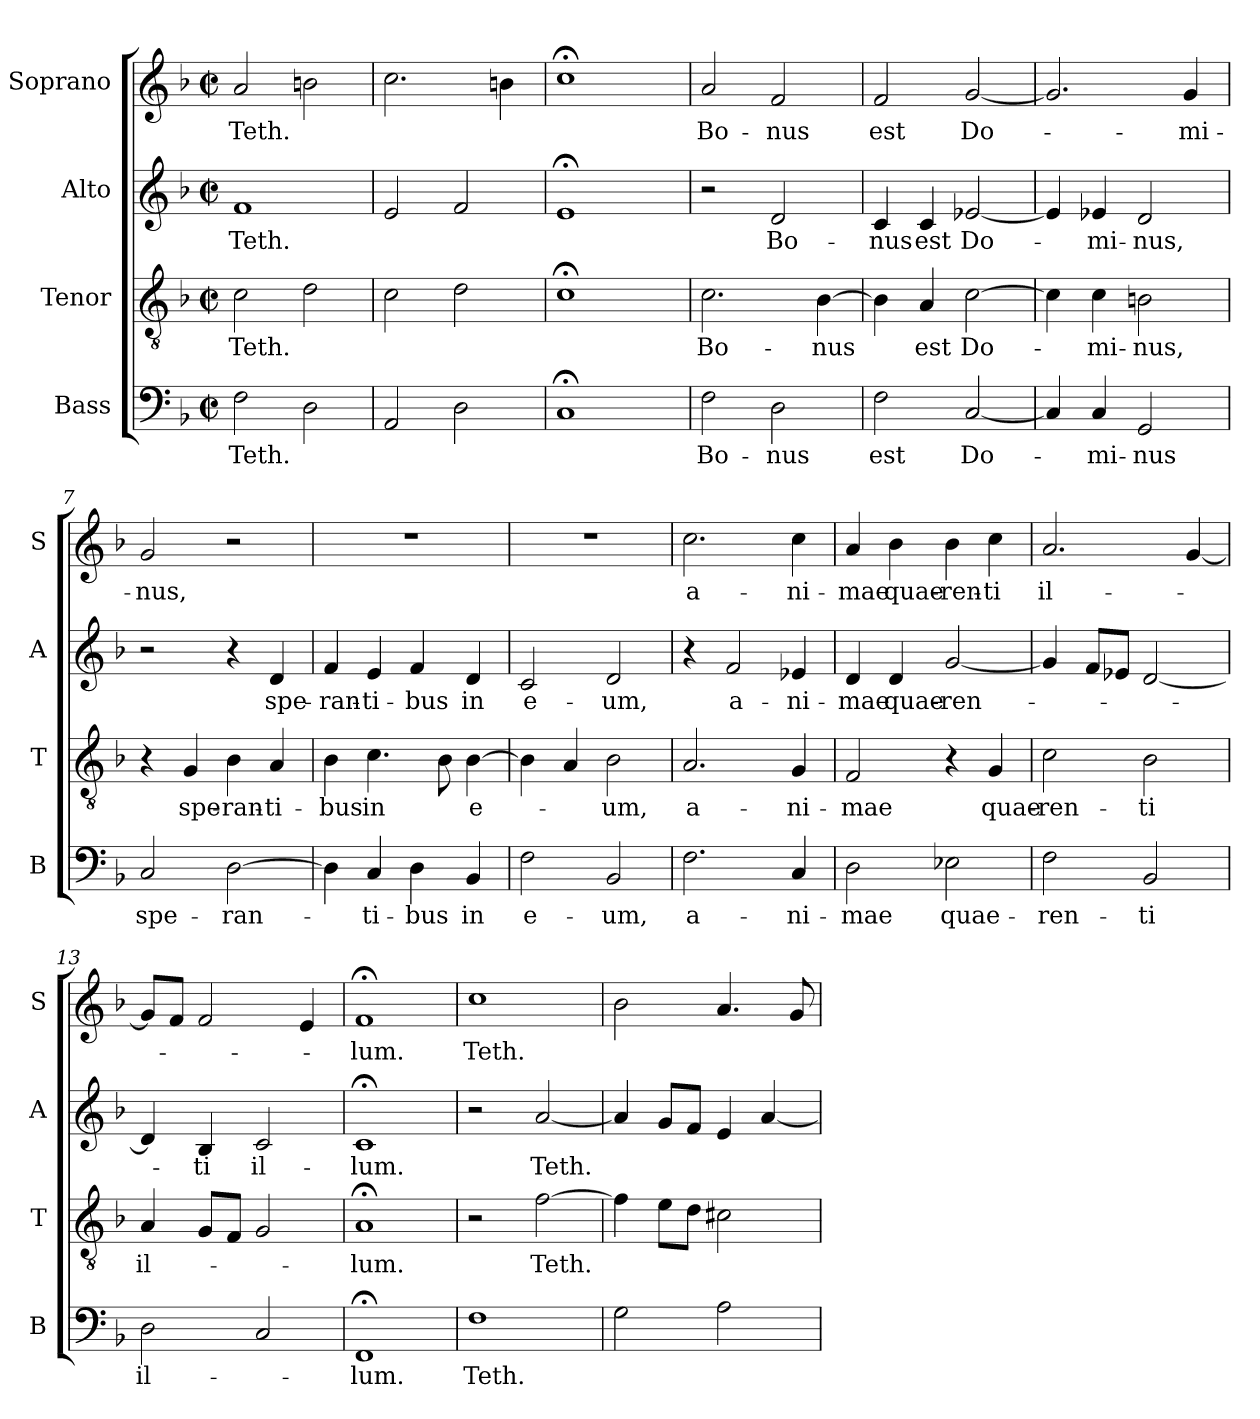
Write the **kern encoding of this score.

**kern	**text	**kern	**text	**kern	**text	**kern	**text
*part4	*part4	*part3	*part3	*part2	*part2	*part1	*part1
*staff4	*staff4	*staff3	*staff3	*staff2	*staff2	*staff1	*staff1
*I"Bass	*	*I"Tenor	*	*I"Alto	*	*I"Soprano	*
*I'B	*	*I'T	*	*I'A	*	*I'S	*
*clefF4	*	*clefGv2	*	*clefG2	*	*clefG2	*
*k[b-]	*	*k[b-]	*	*k[b-]	*	*k[b-]	*
*F:	*	*F:	*	*F:	*	*F:	*
*M2/2	*	*M2/2	*	*M2/2	*	*M2/2	*
*met(c|)	*	*met(c|)	*	*met(c|)	*	*met(c|)	*
=1	=1	=1	=1	=1	=1	=1	=1
!	!LO:LY:b	!	!LO:LY:b	!	!LO:LY:b	!	!LO:LY:b
2F\	Teth.	2c\	Teth.	1f	Teth.	2a/	Teth.
2D\	.	2d\	.	.	.	2bn\	.
=2	=2	=2	=2	=2	=2	=2	=2
2AA/	.	2c\	.	2e/	.	2.cc\	.
2D\	.	2d\	.	2f/	.	.	.
.	.	.	.	.	.	4bn\	.
=3	=3	=3	=3	=3	=3	=3	=3
1C;<	.	1c;<	.	1e;<	.	1cc;<	.
=4	=4	=4	=4	=4	=4	=4	=4
!	!LO:LY:b	!	!LO:LY:b	!	!	!	!LO:LY:b
2F\	Bo-	2.c\	Bo-	2r	.	2a/	Bo-
!	!LO:LY:b	!	!	!	!LO:LY:b	!	!LO:LY:b
2D\	-nus	.	.	2d/	Bo-	2f/	-nus
!	!	!	!LO:LY:b	!	!	!	!
.	.	[4B-\	-nus	.	.	.	.
=5	=5	=5	=5	=5	=5	=5	=5
!	!LO:LY:b	!	!	!	!LO:LY:b	!	!LO:LY:b
2F\	est	4B-\]	.	4c/	-nus	2f/	est
!	!	!	!LO:LY:b	!	!LO:LY:b	!	!
.	.	4A/	est	4c/	est	.	.
!	!LO:LY:b	!	!LO:LY:b	!	!LO:LY:b	!	!LO:LY:b
[2C/	Do-	[2c\	Do-	[2e-X/	Do-	[2g/	Do-
!!LO:LB:g=z
=6	=6	=6	=6	=6	=6	=6	=6
4C/]	.	4c\]	.	4e-/]	.	2.g/]	.
!	!LO:LY:b	!	!LO:LY:b	!	!LO:LY:b	!	!
4C/	-mi-	4c\	-mi-	4e-X/	-mi-	.	.
!	!LO:LY:b	!	!LO:LY:b	!	!LO:LY:b	!	!
2GG/	-nus	2Bn\	-nus,	2d/	-nus,	.	.
!	!	!	!	!	!	!	!LO:LY:b
.	.	.	.	.	.	4g/	-mi-
=7	=7	=7	=7	=7	=7	=7	=7
!	!LO:LY:b	!	!	!	!	!	!LO:LY:b
2C/	spe-	4r	.	2r	.	2g/	-nus,
!	!	!	!LO:LY:b	!	!	!	!
.	.	4G/	spe-	.	.	.	.
!	!LO:LY:b	!	!LO:LY:b	!	!	!	!
[2D\	-ran-	4B-\	-ran-	4r	.	2r	.
!	!	!	!LO:LY:b	!	!LO:LY:b	!	!
.	.	4A/	-ti-	4d/	spe-	.	.
=8	=8	=8	=8	=8	=8	=8	=8
!	!	!	!LO:LY:b	!	!LO:LY:b	!	!
4D\]	.	4B-\	-bus	4f/	-ran-	1r	.
!	!LO:LY:b	!	!LO:LY:b	!	!LO:LY:b	!	!
4C/	-ti-	4.c\	in	4e/	-ti-	.	.
!	!LO:LY:b	!	!	!	!LO:LY:b	!	!
4D\	-bus	.	.	4f/	-bus	.	.
.	.	8B-\	.	.	.	.	.
!	!LO:LY:b	!	!LO:LY:b	!	!LO:LY:b	!	!
4BB-/	in	[4B-\	e-	4d/	in	.	.
=9	=9	=9	=9	=9	=9	=9	=9
!	!LO:LY:b	!	!	!	!LO:LY:b	!	!
2F\	e-	4B-\]	.	2c/	e-	1r	.
.	.	4A/	.	.	.	.	.
!	!LO:LY:b	!	!LO:LY:b	!	!LO:LY:b	!	!
2BB-/	-um,	2B-\	-um,	2d/	-um,	.	.
=10	=10	=10	=10	=10	=10	=10	=10
!	!LO:LY:b	!	!LO:LY:b	!	!	!	!LO:LY:b
2.F\	a-	2.A/	a-	4r	.	2.cc\	a-
!	!	!	!	!	!LO:LY:b	!	!
.	.	.	.	2f/	a-	.	.
!	!LO:LY:b	!	!LO:LY:b	!	!LO:LY:b	!	!LO:LY:b
4C/	-ni-	4G/	-ni-	4e-X/	-ni-	4cc\	-ni-
=11	=11	=11	=11	=11	=11	=11	=11
!	!LO:LY:b	!	!LO:LY:b	!	!LO:LY:b	!	!LO:LY:b
2D\	-mae	2F/	-mae	4d/	-mae	4a/	-mae
!	!	!	!	!	!LO:LY:b	!	!LO:LY:b
.	.	.	.	4d/	quae-	4b-\	quae-
!	!LO:LY:b	!	!	!	!LO:LY:b	!	!LO:LY:b
2E-X\	quae-	4r	.	[2g/	-ren-	4b-\	-ren-
!	!	!	!LO:LY:b	!	!	!	!LO:LY:b
.	.	4G/	quae-	.	.	4cc\	-ti
!!LO:LB:g=z
=12	=12	=12	=12	=12	=12	=12	=12
!	!LO:LY:b	!	!LO:LY:b	!	!	!	!LO:LY:b
2F\	-ren-	2c\	-ren-	4g/]	.	2.a/	il-
.	.	.	.	8f/L	.	.	.
.	.	.	.	8e-X/J	.	.	.
!	!LO:LY:b	!	!LO:LY:b	!	!	!	!
2BB-/	-ti	2B-\	-ti	[2d/	.	.	.
.	.	.	.	.	.	[4g/	.
=13	=13	=13	=13	=13	=13	=13	=13
!	!LO:LY:b	!	!LO:LY:b	!	!	!	!
2D\	il-	4A/	il-	4d/]	.	8g/L]	.
.	.	.	.	.	.	8f/J	.
!	!	!	!	!	!LO:LY:b	!	!
.	.	8G/L	.	4B-/	-ti	2f/	.
.	.	8F/J	.	.	.	.	.
!	!	!	!	!	!LO:LY:b	!	!
2C/	.	2G/	.	2c/	il-	.	.
.	.	.	.	.	.	4e/	.
=14	=14	=14	=14	=14	=14	=14	=14
!	!LO:LY:b	!	!LO:LY:b	!	!LO:LY:b	!	!LO:LY:b
1FF;<	-lum.	1A;<	-lum.	1c;<	-lum.	1f;<	-lum.
=15	=15	=15	=15	=15	=15	=15	=15
!	!LO:LY:b	!	!	!	!	!	!LO:LY:b
1F	Teth.	2r	.	2r	.	1cc	Teth.
!	!	!	!LO:LY:b	!	!LO:LY:b	!	!
.	.	[2f\	Teth.	[2a/	Teth.	.	.
=16	=16	=16	=16	=16	=16	=16	=16
2G\	.	4f\]	.	4a/]	.	2b-\	.
.	.	8e\L	.	8g/L	.	.	.
.	.	8d\J	.	8f/J	.	.	.
2A\	.	2c#X\	.	4e/	.	4.a/	.
.	.	.	.	[4a/	.	.	.
.	.	.	.	.	.	8g/	.
=	=	=	=	=	=	=	=
*-	*-	*-	*-	*-	*-	*-	*-
